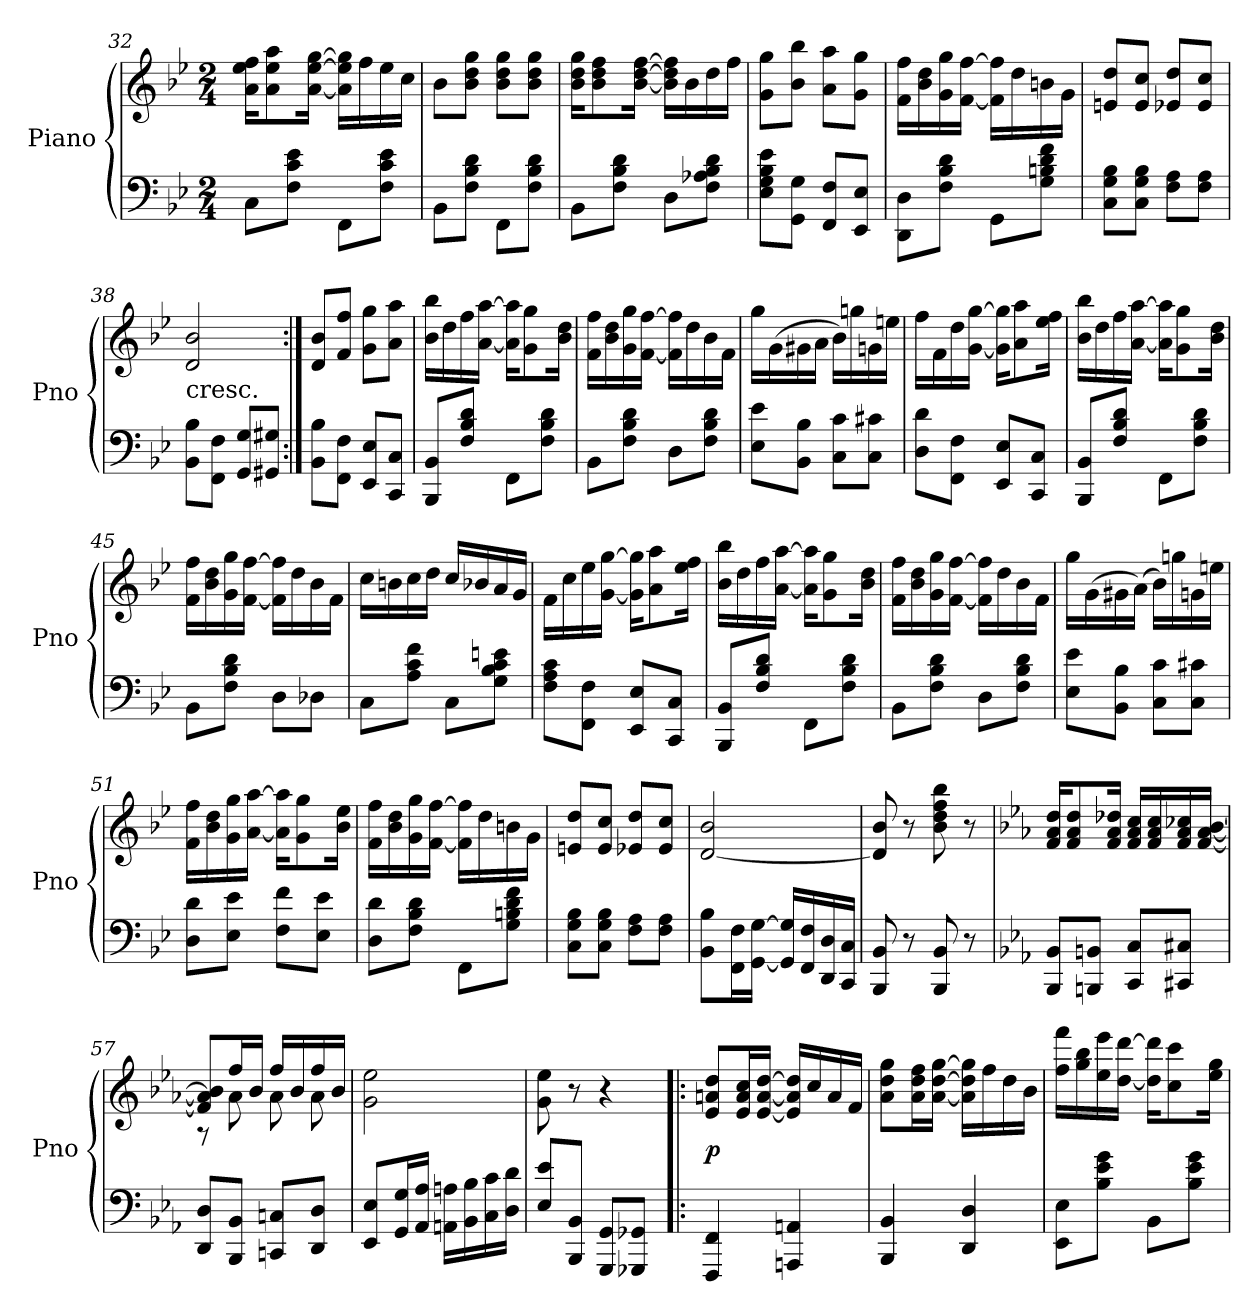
**kern	**kern	**dynam
*part1	*part1	*part1
*staff2	*staff1	*staff1/2
*I"Piano	*	*
*I'Pno	*	*
*clefF4	*clefG2	*
*k[b-e-]	*k[b-e-]	*
*M2/4	*M2/4	*
=32	=32	=32
8CL	16a 16ee- 16ffKL	.
.	8a 8ee- 8aa	.
8F 8c 8e-J	.	.
.	[16a [16ee- [16ggJk	.
8FFL	16a] 16ee-] 16gg]LL	.
.	16ff	.
8F 8c 8e-J	16ee-	.
.	16ccJJ	.
=33	=33	=33
8BB-L	8b-L	.
8F 8B- 8dJ	8b- 8dd 8ggJ	.
8FFL	8b- 8dd 8ggL	.
8F 8B- 8dJ	8b- 8dd 8ggJ	.
=34	=34	=34
8BB-L	16b- 16dd 16ggKL	.
.	8b- 8dd 8ff	.
8F 8B- 8dJ	.	.
.	[16b- [16dd [16ffJk	.
8DL	16b-] 16dd] 16ff]LL	.
.	16b-	.
8F 8A-X 8B- 8dJ	16dd	.
.	16ffJJ	.
=35	=35	=35
8E- 8G 8B- 8e-L	8g 8ggL	.
8GG 8GJ	8b- 8bb-J	.
8FF 8FL	8a 8aaL	.
8EE- 8E-J	8g 8ggJ	.
=36	=36	=36
8DD 8DL	16f 16ffLL	.
.	16b- 16dd	.
8F 8B- 8dJ	16g 16gg	.
.	[16f [16ffJJ	.
8GGL	16f] 16ff]LL	.
.	16dd	.
8G 8Bn 8d 8fJ	16bn	.
.	16gJJ	.
=37	=37	=37
8C 8G 8B-L	8en 8ddL	.
8C 8G 8B-J	8e 8ccJ	.
8F 8AL	8e-X 8ddL	.
8F 8AJ	8e- 8ccJ	.
=38	=38	=38
!	!LO:TX:c:t=cresc.	!
8BB- 8B-L	2d 2b-	.
8FF 8FJ	.	.
8GG 8GL	.	.
8GG#X 8G#XJ	.	.
=39:|!	=39:|!	=39:|!
8BB- 8B-L	8d 8b-L	.
8FF 8FJ	8f 8ffJ	.
8EE- 8E-L	8g 8ggL	.
8CC 8CJ	8a 8aaJ	.
=40	=40	=40
8BBB- 8BB-L	16b- 16bb-LL	.
.	16dd	.
8F 8B- 8dJ	16ff	.
.	[16a [16aaJJ	.
8FFL	16a] 16aa]KL	.
.	8g 8gg	.
8F 8B- 8dJ	.	.
.	16b- 16ddJk	.
=41	=41	=41
8BB-L	16f 16ffLL	.
.	16b- 16dd	.
8F 8B- 8dJ	16g 16gg	.
.	[16f [16ffJJ	.
8DL	16f] 16ff]LL	.
.	16dd	.
8F 8B- 8dJ	16b-	.
.	16fJJ	.
=42	=42	=42
8E- 8e-L	16ggLL	.
.	(16g	.
8BB- 8B-J	16g#X	.
.	16aJJ	.
8C 8cL	16b-LL)	.
.	16ggn	.
8C 8c#XJ	16gn	.
.	16eenJJ	.
=43	=43	=43
8D 8dL	16ffLL	.
.	16f	.
8FF 8FJ	16dd	.
.	[16g [16ggJJ	.
8EE- 8E-L	16g] 16gg]KL	.
.	8a 8aa	.
8CC 8CJ	.	.
.	16ee- 16ffJk	.
=44	=44	=44
8BBB- 8BB-L	16b- 16bb-LL	.
.	16dd	.
8F 8B- 8dJ	16ff	.
.	[16a [16aaJJ	.
8FFL	16a] 16aa]KL	.
.	8g 8gg	.
8F 8B- 8dJ	.	.
.	16b- 16ddJk	.
=45	=45	=45
8BB-L	16f 16ffLL	.
.	16b- 16dd	.
8F 8B- 8dJ	16g 16gg	.
.	[16f [16ffJJ	.
8DL	16f] 16ff]LL	.
.	16dd	.
8D-XJ	16b-	.
.	16fJJ	.
=46	=46	=46
8CL	16ccLL	.
.	16bn	.
8A 8c 8fJ	16cc	.
.	16ddJJ	.
8CL	16ccLL	.
.	16b-X	.
8G 8B- 8c 8enJ	16a	.
.	16gJJ	.
=47	=47	=47
8F 8A 8cL	16fLL	.
.	16cc	.
8FF 8FJ	16ee-	.
.	[16g [16ggJJ	.
8EE- 8E-L	16g] 16gg]KL	.
.	8a 8aa	.
8CC 8CJ	.	.
.	16ee- 16ffJk	.
=48	=48	=48
8BBB- 8BB-L	16b- 16bb-LL	.
.	16dd	.
8F 8B- 8dJ	16ff	.
.	[16a [16aaJJ	.
8FFL	16a] 16aa]KL	.
.	8g 8gg	.
8F 8B- 8dJ	.	.
.	16b- 16ddJk	.
=49	=49	=49
8BB-L	16f 16ffLL	.
.	16b- 16dd	.
8F 8B- 8dJ	16g 16gg	.
.	[16f [16ffJJ	.
8DL	16f] 16ff]LL	.
.	16dd	.
8F 8B- 8dJ	16b-	.
.	16fJJ	.
=50	=50	=50
8E- 8e-L	16ggLL	.
.	(16g	.
8BB- 8B-J	16g#X	.
.	(16aJJ)	.
8C 8cL	16b-LL)	.
.	16ggn	.
8C 8c#XJ	16gn	.
.	16eenJJ	.
=51	=51	=51
8D 8dL	16f 16ffLL	.
.	16b- 16dd	.
8E- 8e-J	16g 16gg	.
.	[16a [16aaJJ	.
8F 8fL	16a] 16aa]KL	.
.	8g 8gg	.
8E- 8e-J	.	.
.	16b- 16ee-Jk	.
=52	=52	=52
8D 8dL	16f 16ffLL	.
.	16b- 16dd	.
8F 8B- 8dJ	16g 16gg	.
.	[16f [16ffJJ	.
8FFL	16f] 16ff]LL	.
.	16dd	.
8G 8Bn 8d 8fJ	16bn	.
.	16gJJ	.
=53	=53	=53
8C 8G 8B-L	8en 8ddL	.
8C 8G 8B-J	8e 8ccJ	.
8F 8AL	8e-X 8ddL	.
8F 8AJ	8e- 8ccJ	.
=54	=54	=54
8BB- 8B-L	[2d 2b-	.
16FF 16FL	.	.
[16GG [16GJJ	.	.
16GG] 16G]LL	.	.
16FF 16F	.	.
16DD 16D	.	.
16CC 16CJJ	.	.
=55	=55	=55
8BBB- 8BB-	8d] 8b-	.
8r	8r	.
8BBB- 8BB-	8b- 8dd 8ff 8bb-	.
8r	8r	.
=56	=56	=56
*k[b-e-a-]	*k[b-e-a-]	*
8BBB- 8BB-L	16f 16a- 16ddKL	.
.	8f 8a- 8dd	.
8BBBn 8BBnJ	.	.
.	16f 16a- 16dd-XJk	.
8CC 8CL	16f 16a- 16ccLL	.
.	16f 16a- 16cc	.
8CC#X 8C#XJ	16f 16a- 16cc-X	.
.	[16f [16a- [16b-JJ	.
=57	=57	=57
*	*^	*
8DD 8DL	8f] 8a-] 8b-]L	8r	.
8BBB- 8BB-J	16ffL	8a-	.
.	16b-JJ	.	.
8CCn 8CnL	16ffLL	8a-	.
.	16b-	.	.
8DD 8DJ	16ff	8a-	.
.	16b-JJ	.	.
*	*v	*v	*
=58	=58	=58
8EE- 8E-L	2g 2ee-	.
16GG 16GL	.	.
16AA- 16A-JJ	.	.
16AAn 16AnLL	.	.
16BB- 16B-	.	.
16C 16c	.	.
16D 16dJJ	.	.
=59	=59	=59
8E- 8e-L	8g 8ee-	.
8BBB- 8BB-J	8r	.
8GGG 8GGL	4r	.
8GGG-X 8GG-XJ	.	.
=60!|:	=60!|:	=60!|:
4FFF 4FF	8e- 8an 8ddL	p
.	16e- 16a 16ccL	.
.	[16e- [16a [16ddJJ	.
4AAAn 4AAn	16e-] 16a] 16dd]LL	.
.	16cc	.
.	16a	.
.	16fJJ	.
=61	=61	=61
4BBB- 4BB-	8a- 8dd 8ggL	.
.	16a- 16dd 16ffL	.
.	[16a- [16dd [16ggJJ	.
4DD 4D	16a-] 16dd] 16gg]LL	.
.	16ff	.
.	16dd	.
.	16b-JJ	.
=62	=62	=62
8EE- 8E-L	16ff 16fffLL	.
.	16gg 16bb-	.
8B- 8e- 8gJ	16ee- 16eee-	.
.	[16dd [16dddJJ	.
8BB-L	16dd] 16ddd]KL	.
.	8cc 8ccc	.
8B- 8e- 8gJ	.	.
.	16ee- 16ggJk	.
=	=	=
*-	*-	*-
